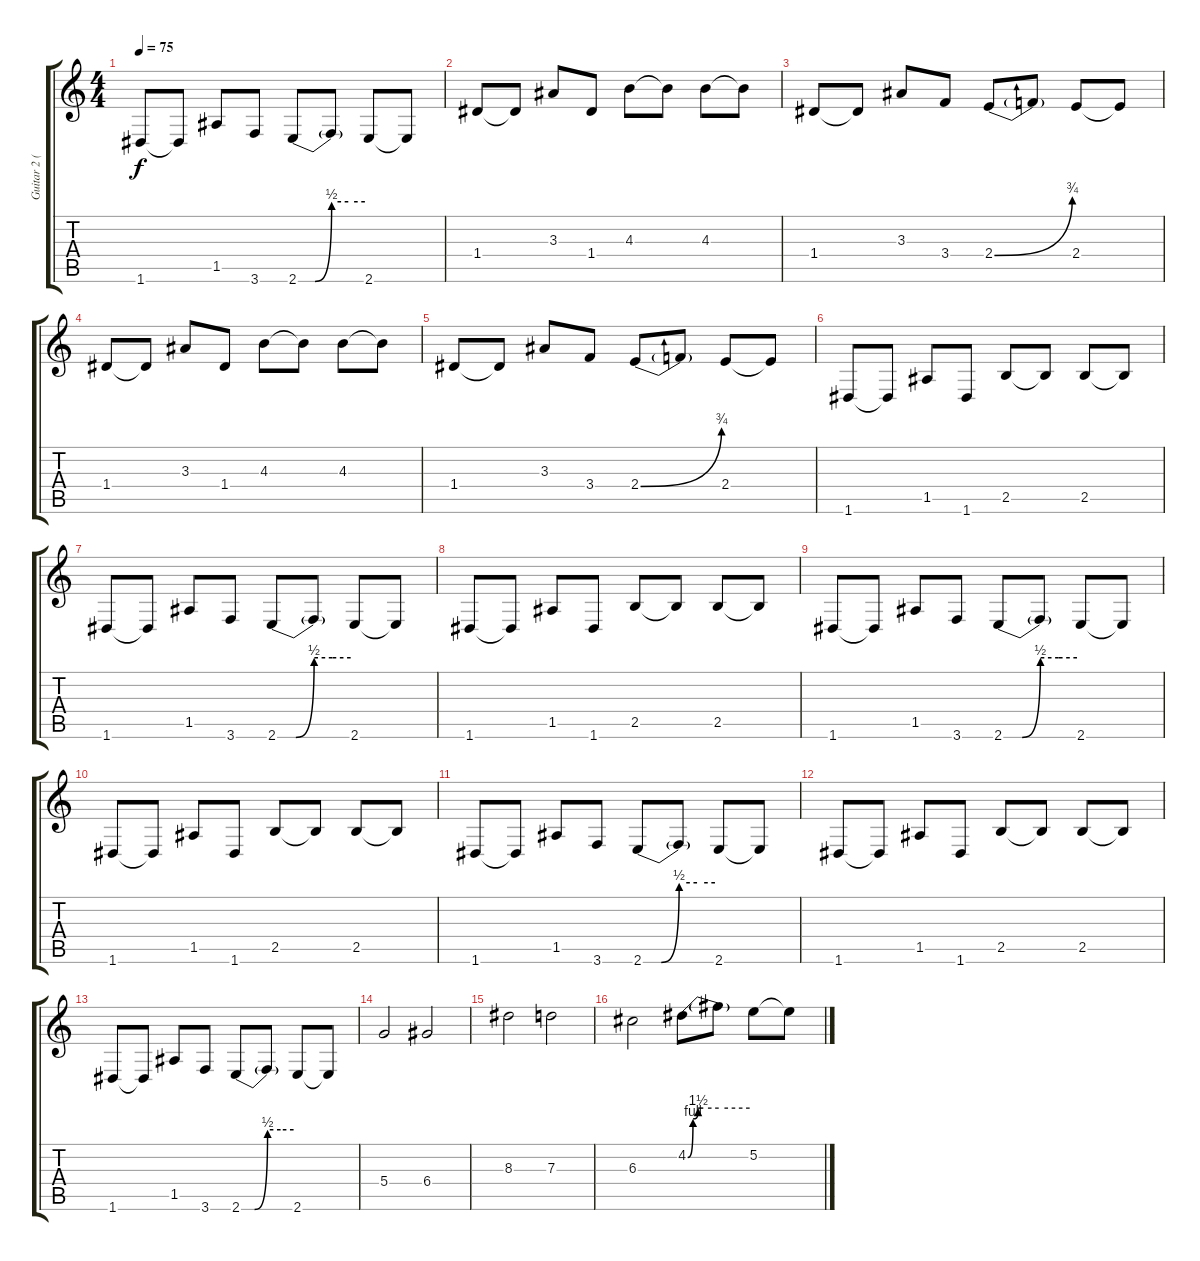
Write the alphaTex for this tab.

\track ("Guitar 2 (solo)" "Guitar 2 (") {instrument distortionguitar}
\staff {score tabs}
\tuning (E4 B3 G3 D3 A2 D2) {hide}
\ts (4 4)
\tempo 75
\clef g2
\ks c
1.6.8{dy f} 1.6{t}.8 1.5.8 3.6.8 2.6{be (custom 0 0 15 0 30 2 45 2 60 2)}.8 2.6{t}.8 2.6.8 2.6{t}.8 |
1.4.8 1.4{t}.8 3.3.8 1.4.8 4.3.8 4.3{t}.8 4.3.8 4.3{t}.8 |
1.4.8 1.4{t}.8 3.3.8 3.4.8 2.4{be (bend 0 0 60 3)}.8 2.4{t}.8 2.4.8 2.4{t}.8 |
1.4.8 1.4{t}.8 3.3.8 1.4.8 4.3.8 4.3{t}.8 4.3.8 4.3{t}.8 |
1.4.8 1.4{t}.8 3.3.8 3.4.8 2.4{be (bend 0 0 60 3)}.8 2.4{t}.8 2.4.8 2.4{t}.8 |
1.6.8 1.6{t}.8 1.5.8 1.6.8 2.5.8 2.5{t}.8 2.5.8 2.5{t}.8 |
1.6.8 1.6{t}.8 1.5.8 3.6.8 2.6{be (custom 0 0 15 0 30 2 45 2 60 2)}.8 2.6{t}.8 2.6.8 2.6{t}.8 |
1.6.8 1.6{t}.8 1.5.8 1.6.8 2.5.8 2.5{t}.8 2.5.8 2.5{t}.8 |
1.6.8 1.6{t}.8 1.5.8 3.6.8 2.6{be (custom 0 0 15 0 30 2 45 2 60 2)}.8 2.6{t}.8 2.6.8 2.6{t}.8 |
1.6.8 1.6{t}.8 1.5.8 1.6.8 2.5.8 2.5{t}.8 2.5.8 2.5{t}.8 |
1.6.8 1.6{t}.8 1.5.8 3.6.8 2.6{be (custom 0 0 15 0 30 2 45 2 60 2)}.8 2.6{t}.8 2.6.8 2.6{t}.8 |
1.6.8 1.6{t}.8 1.5.8 1.6.8 2.5.8 2.5{t}.8 2.5.8 2.5{t}.8 |
1.6.8 1.6{t}.8 1.5.8 3.6.8 2.6{be (custom 0 0 15 0 30 2 45 2 60 2)}.8 2.6{t}.8 2.6.8 2.6{t}.8 |
5.4.2 6.4.2 |
8.3.2 7.3.2 |
6.3.2 4.2{be (custom 0 0 5 4 10 6 15 6 30 6 60 6)}.8 4.2{t}.8 5.2.8 5.2{t}.8
